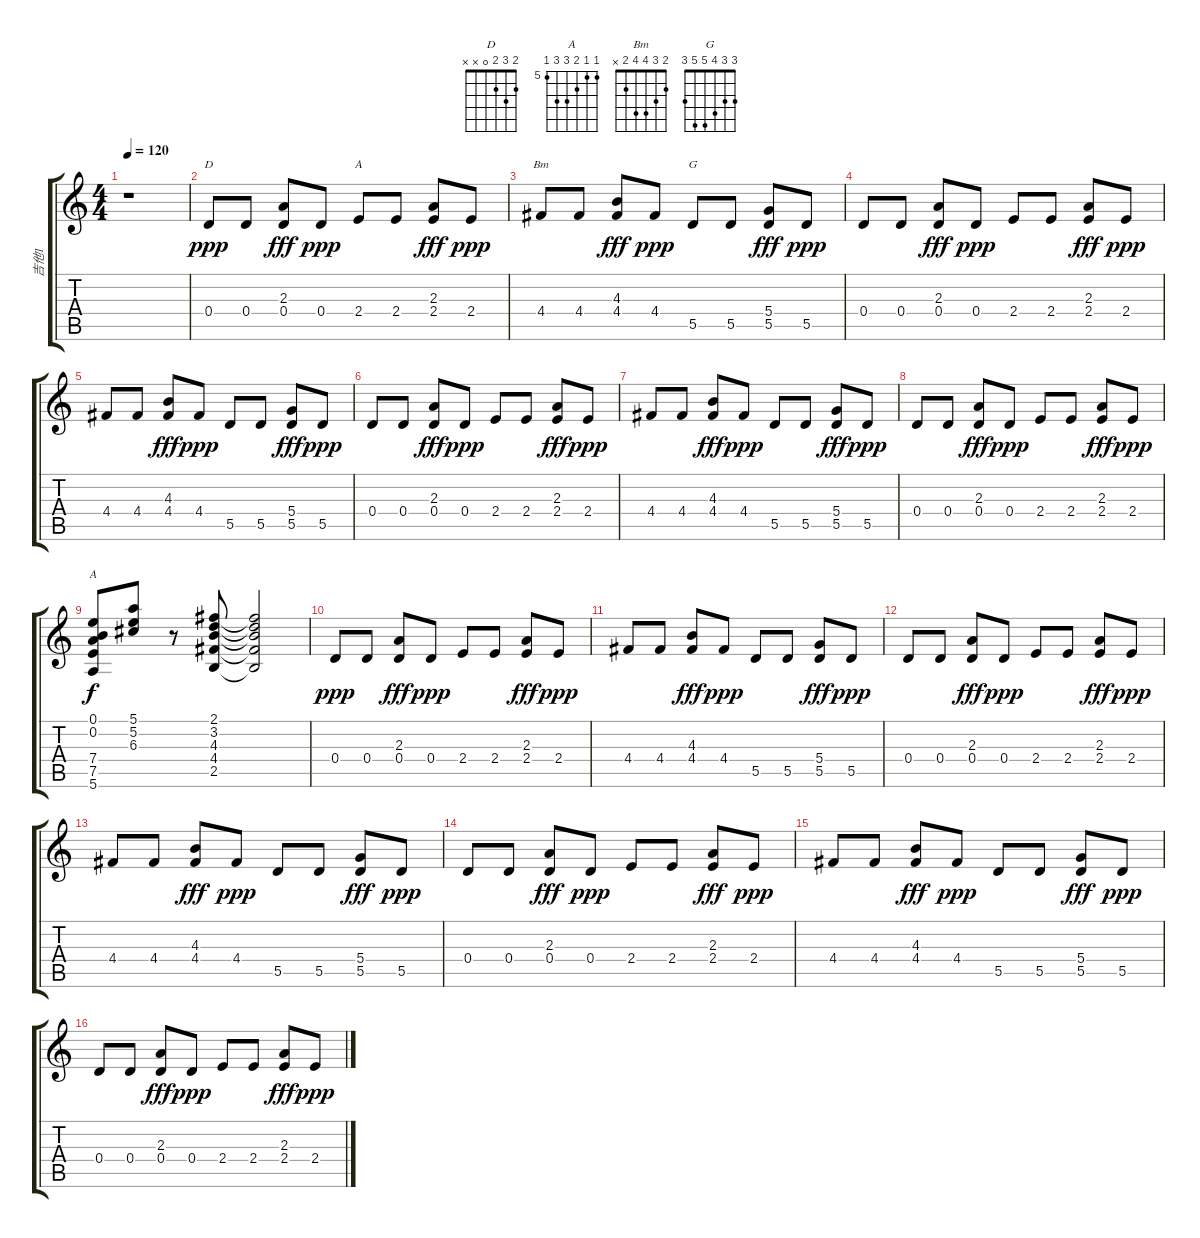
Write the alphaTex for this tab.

\track ("吉他1" "吉他1") {instrument electricguitarmuted}
\staff {score tabs}
\tuning (E4 B3 G3 D3 A2 E2) {hide}
\chord ("D" 2 3 2 0 x x)
\chord ("A" 0 2 2 2 0 x)
\chord ("Bm" 2 3 4 4 2 x)
\chord ("G" 3 3 4 5 5 3)
\chord ("A" 5 5 6 7 7 5) {firstfret 5}
\ts (4 4)
\tempo 120
\clef g2
\ks c
r.1{dy ppp} |
0.4.8{ch "D"} 0.4.8 (2.3 0.4).8{dy fff} 0.4.8{dy ppp} 2.4.8{ch "A"} 2.4.8 (2.3 2.4).8{dy fff} 2.4.8{dy ppp} |
4.4.8{ch "Bm"} 4.4.8 (4.3 4.4).8{dy fff} 4.4.8{dy ppp} 5.5.8{ch "G"} 5.5.8 (5.4 5.5).8{dy fff} 5.5.8{dy ppp} |
0.4.8 0.4.8 (2.3 0.4).8{dy fff} 0.4.8{dy ppp} 2.4.8 2.4.8 (2.3 2.4).8{dy fff} 2.4.8{dy ppp} |
4.4.8 4.4.8 (4.3 4.4).8{dy fff} 4.4.8{dy ppp} 5.5.8 5.5.8 (5.4 5.5).8{dy fff} 5.5.8{dy ppp} |
0.4.8 0.4.8 (2.3 0.4).8{dy fff} 0.4.8{dy ppp} 2.4.8 2.4.8 (2.3 2.4).8{dy fff} 2.4.8{dy ppp} |
4.4.8 4.4.8 (4.3 4.4).8{dy fff} 4.4.8{dy ppp} 5.5.8 5.5.8 (5.4 5.5).8{dy fff} 5.5.8{dy ppp} |
0.4.8 0.4.8 (2.3 0.4).8{dy fff} 0.4.8{dy ppp} 2.4.8 2.4.8 (2.3 2.4).8{dy fff} 2.4.8{dy ppp} |
(0.1 0.2 7.4 7.5 5.6).8{ch "A" dy f} (5.1 5.2 6.3).8 r.8 (2.1 3.2 4.3 4.4 2.5).8 (2.1{t} 3.2{t} 4.3{t} 4.4{t} 2.5{t}).2 |
0.4.8{dy ppp} 0.4.8 (2.3 0.4).8{dy fff} 0.4.8{dy ppp} 2.4.8 2.4.8 (2.3 2.4).8{dy fff} 2.4.8{dy ppp} |
4.4.8 4.4.8 (4.3 4.4).8{dy fff} 4.4.8{dy ppp} 5.5.8 5.5.8 (5.4 5.5).8{dy fff} 5.5.8{dy ppp} |
0.4.8 0.4.8 (2.3 0.4).8{dy fff} 0.4.8{dy ppp} 2.4.8 2.4.8 (2.3 2.4).8{dy fff} 2.4.8{dy ppp} |
4.4.8 4.4.8 (4.3 4.4).8{dy fff} 4.4.8{dy ppp} 5.5.8 5.5.8 (5.4 5.5).8{dy fff} 5.5.8{dy ppp} |
0.4.8 0.4.8 (2.3 0.4).8{dy fff} 0.4.8{dy ppp} 2.4.8 2.4.8 (2.3 2.4).8{dy fff} 2.4.8{dy ppp} |
4.4.8 4.4.8 (4.3 4.4).8{dy fff} 4.4.8{dy ppp} 5.5.8 5.5.8 (5.4 5.5).8{dy fff} 5.5.8{dy ppp} |
0.4.8 0.4.8 (2.3 0.4).8{dy fff} 0.4.8{dy ppp} 2.4.8 2.4.8 (2.3 2.4).8{dy fff} 2.4.8{dy ppp}
